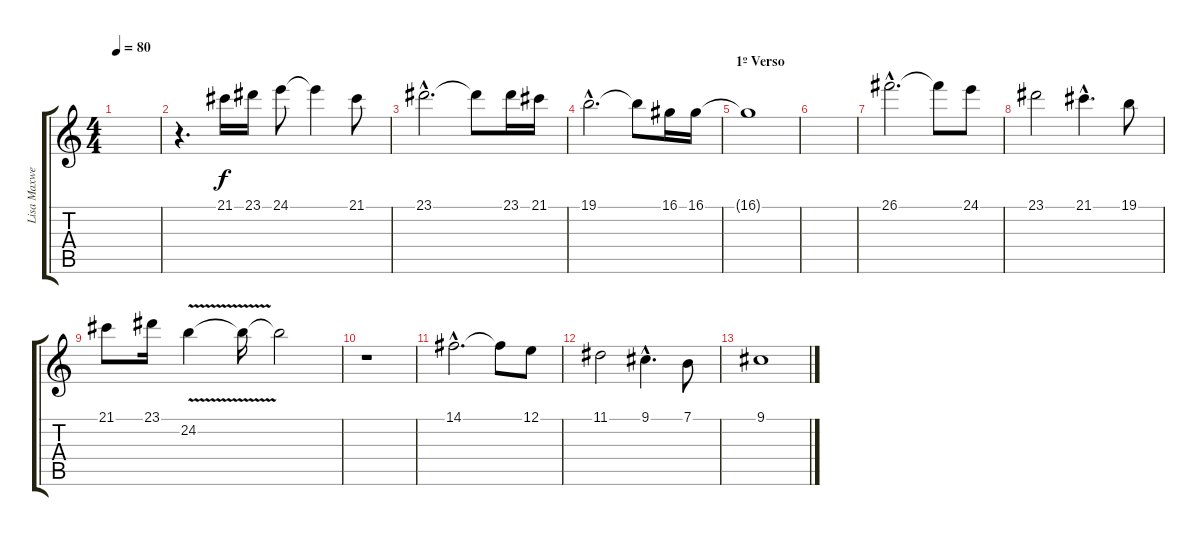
\track ("Lisa Maxwell" "Lisa Maxwe") {instrument flute}
\staff {score tabs}
\tuning (E4 B3 G3 D3 A2 E2) {hide}
\ts (4 4)
\tempo 80
\clef g2
\ks c
|
r.4{d} 21.1.16 23.1.16 24.1.8 24.1{t}.4 21.1.8 |
23.1{hac}.2{d} 23.1{t}.8 23.1.16 21.1.16 |
19.1{hac}.2{d} 19.1{t}.8 16.1.16 16.1.16 |
\section ("" "1º Verso")
16.1{t}.1 |
|
26.1{hac}.2{d} 26.1{t}.8 24.1.8 |
23.1.2 21.1{hac}.4{d} 19.1.8 |
21.1.8 23.1.16 24.2{v}.4 24.2{t}.16 24.2{t}.2 |
r.1 |
14.1{hac}.2{d} 14.1{t}.8 12.1.8 |
11.1.2 9.1{hac}.4{d} 7.1.8 |
9.1.1
